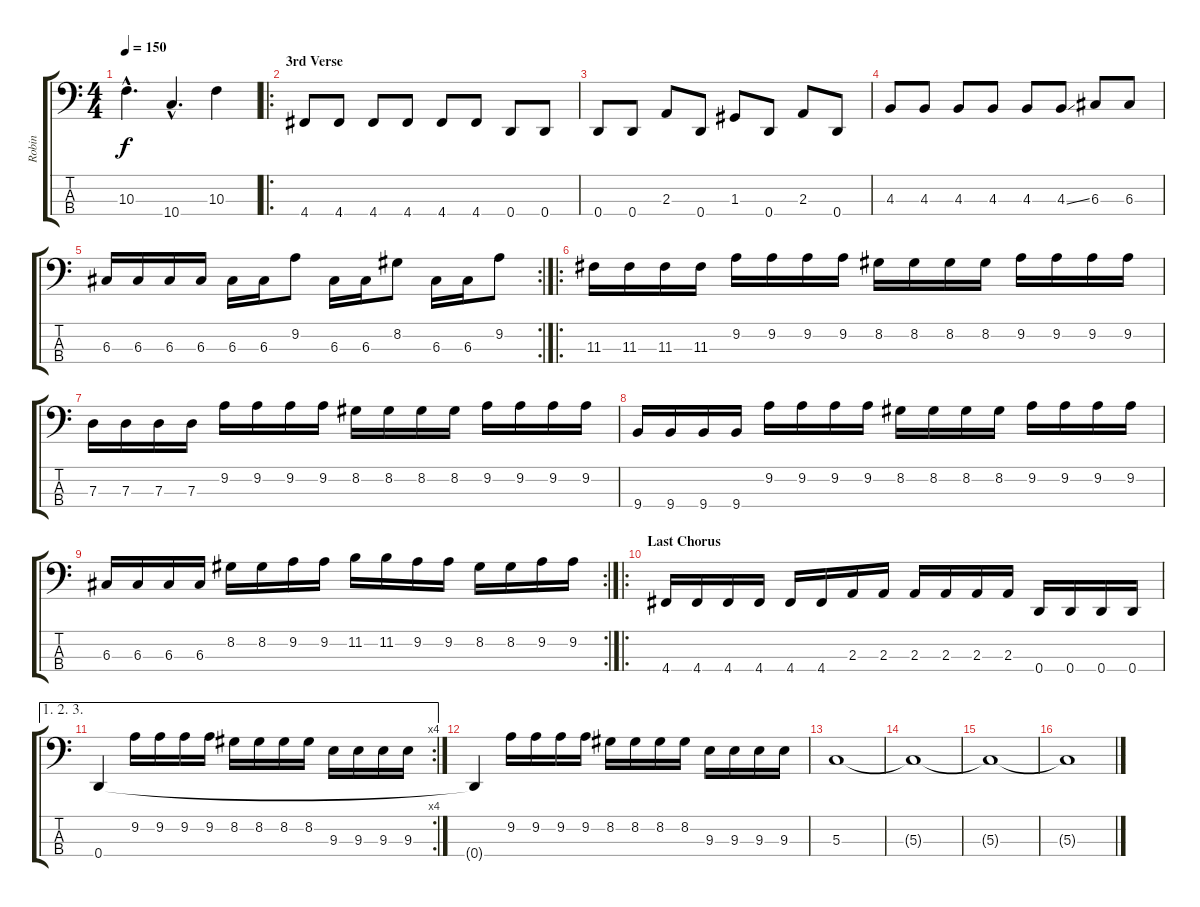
\track ("Robin" "Robin") {instrument electricbassfinger}
\staff {score tabs}
\tuning (F2 C2 G1 D1) {hide}
\ts (4 4)
\tempo 150
\clef f4
\ks c
10.3{hac}.4{d dy f} 10.4{hac}.4{d} 10.3.4 |
\ro
\section ("" "3rd Verse")
4.4.8 4.4.8 4.4.8 4.4.8 4.4.8 4.4.8 0.4.8 0.4.8 |
0.4.8 0.4.8 2.3.8 0.4.8 1.3.8 0.4.8 2.3.8 0.4.8 |
4.3.8 4.3.8 4.3.8 4.3.8 4.3.8 4.3{ss}.8 6.3.8 6.3.8 |
\rc 2
6.3.16 6.3.16 6.3.16 6.3.16 6.3.16 6.3.16 9.2.8 6.3.16 6.3.16 8.2.8 6.3.16 6.3.16 9.2.8 |
\ro
11.3.16 11.3.16 11.3.16 11.3.16 9.2.16 9.2.16 9.2.16 9.2.16 8.2.16 8.2.16 8.2.16 8.2.16 9.2.16 9.2.16 9.2.16 9.2.16 |
7.3.16 7.3.16 7.3.16 7.3.16 9.2.16 9.2.16 9.2.16 9.2.16 8.2.16 8.2.16 8.2.16 8.2.16 9.2.16 9.2.16 9.2.16 9.2.16 |
9.4.16 9.4.16 9.4.16 9.4.16 9.2.16 9.2.16 9.2.16 9.2.16 8.2.16 8.2.16 8.2.16 8.2.16 9.2.16 9.2.16 9.2.16 9.2.16 |
\rc 2
6.3.16 6.3.16 6.3.16 6.3.16 8.2.16 8.2.16 9.2.16 9.2.16 11.2.16 11.2.16 9.2.16 9.2.16 8.2.16 8.2.16 9.2.16 9.2.16 |
\ro
\section ("" "Last Chorus")
4.4.16 4.4.16 4.4.16 4.4.16 4.4.16 4.4.16 2.3.16 2.3.16 2.3.16 2.3.16 2.3.16 2.3.16 0.4.16 0.4.16 0.4.16 0.4.16 |
\ae (1 2 3)
\rc 4
0.4.4 9.2.16 9.2.16 9.2.16 9.2.16 8.2.16 8.2.16 8.2.16 8.2.16 9.3.16 9.3.16 9.3.16 9.3.16 |
0.4{t}.4 9.2.16 9.2.16 9.2.16 9.2.16 8.2.16 8.2.16 8.2.16 8.2.16 9.3.16 9.3.16 9.3.16 9.3.16 |
5.3.1{volume 0} |
5.3{t}.1 |
5.3{t}.1 |
5.3{t}.1
